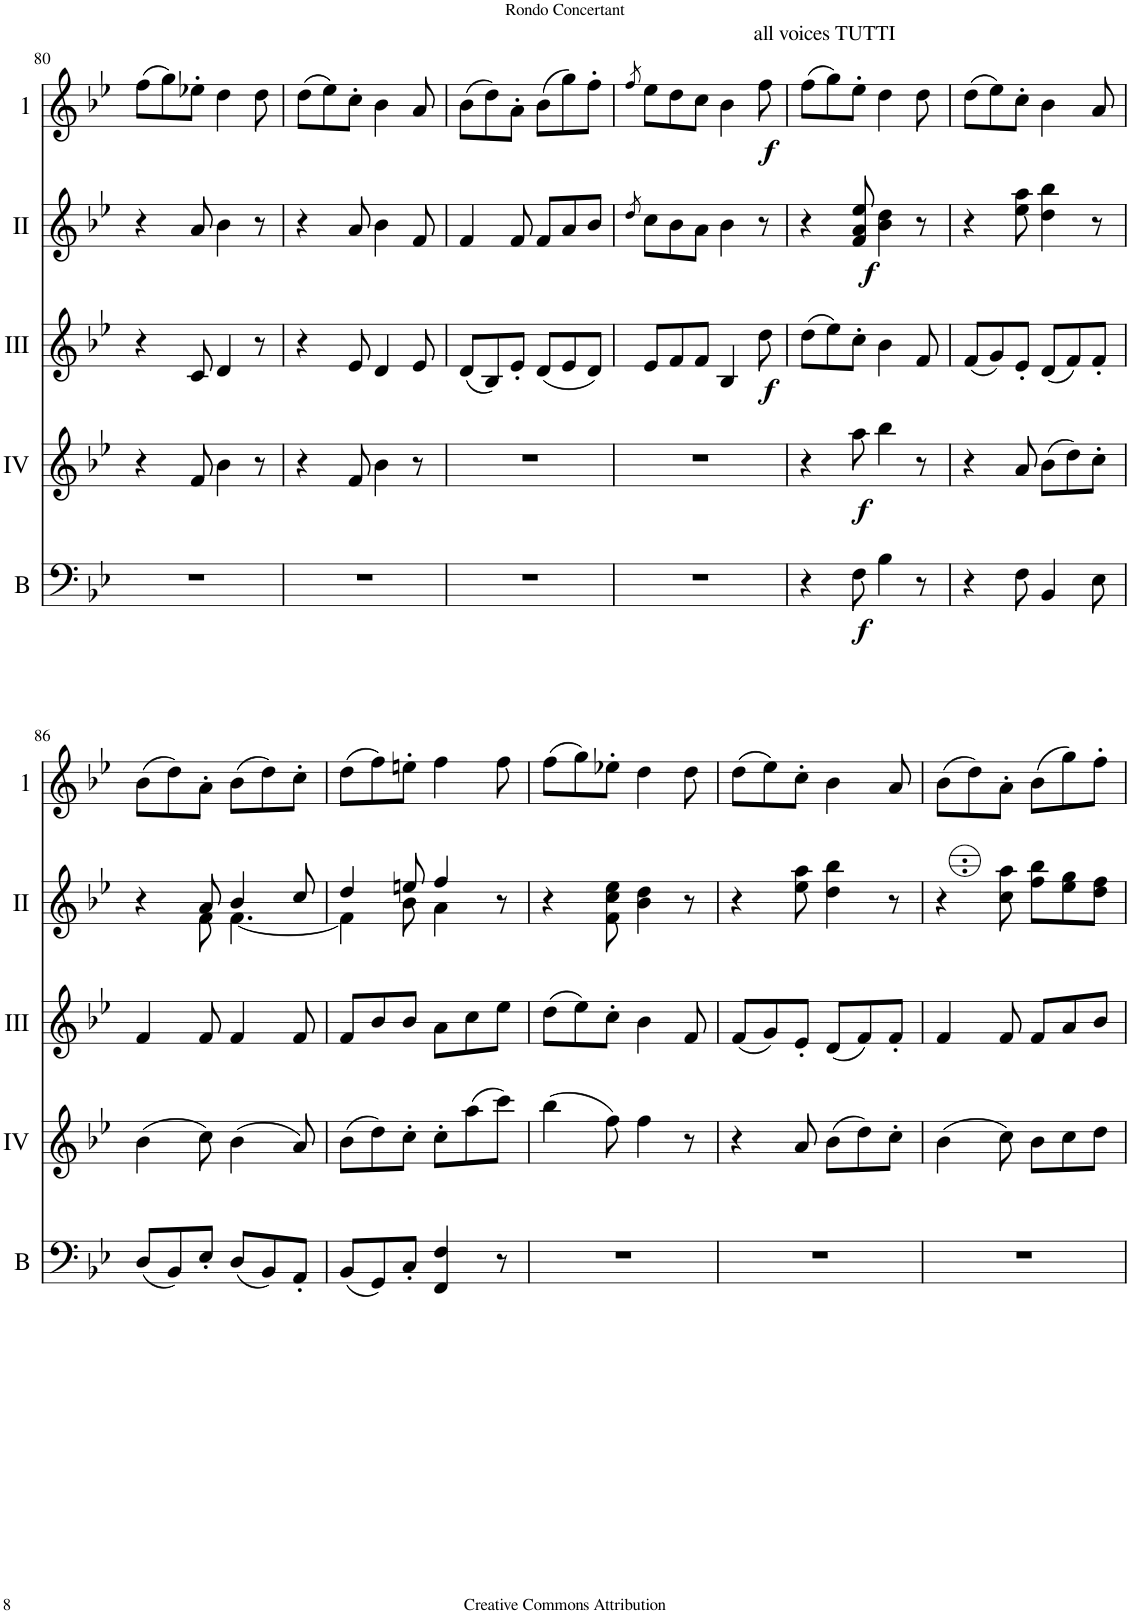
**kern	**dynam	**kern	**dynam	**kern	**dynam	**kern	**dynam	**kern	**dynam
*part5	*part5	*part4	*part4	*part3	*part3	*part2	*part2	*part1	*part1
*staff5	*staff5	*staff4	*staff4	*staff3	*staff3	*staff2	*staff2	*staff1	*staff1
*I"Basson	*	*I"Acc. 4	*	*I"Acc. 3	*	*I"Acc. 2	*	*I"Acc. 1	*
*I'B	*	*	*	*	*	*	*	*	*
!!LO:PB:g=z
*clefF4	*	*clefG2	*	*clefG2	*	*clefG2	*	*clefG2	*
*Trd7c12	*	*Trd7c12	*	*	*	*	*	*	*
*k[b-e-]	*	*k[b-e-]	*	*k[b-e-]	*	*k[b-e-]	*	*k[b-e-]	*
*M6/8	*	*M6/8	*	*M6/8	*	*M6/8	*	*M6/8	*
=80	=80	=80	=80	=80	=80	=80	=80	=80	=80
2.r	.	4r	.	4r	.	4r	.	(8ff\L	.
.	.	.	.	.	.	.	.	8gg\)	.
.	.	8f/	.	8c/	.	8a/	.	8ee-X'\J	.
.	.	4b-\	.	4d/	.	4b-\	.	4dd\	.
.	.	8r	.	8r	.	8r	.	8dd\	.
=81	=81	=81	=81	=81	=81	=81	=81	=81	=81
2.r	.	4r	.	4r	.	4r	.	(8dd\L	.
.	.	.	.	.	.	.	.	8ee-\)	.
.	.	8f/	.	8e-/	.	8a/	.	8cc'\J	.
.	.	4b-\	.	4d/	.	4b-\	.	4b-\	.
.	.	8r	.	8e-/	.	8f/	.	8a/	.
=82	=82	=82	=82	=82	=82	=82	=82	=82	=82
2.r	.	2.r	.	(8d/L	.	4f/	.	(8b-\L	.
.	.	.	.	8B-/)	.	.	.	8dd\)	.
.	.	.	.	8e-'/J	.	8f/	.	8a'\J	.
.	.	.	.	(8d/L	.	8f/L	.	(8b-\L	.
.	.	.	.	8e-/	.	8a/	.	8gg\)	.
.	.	.	.	8d/J)	.	8b-/J	.	8ff'\J	.
=83	=83	=83	=83	=83	=83	=83	=83	=83	=83
.	.	.	.	.	.	8qdd/	.	8qff/	.
2.r	.	2.r	.	8e-/L	.	8cc\L	.	8ee-\L	.
.	.	.	.	8f/	.	8b-\	.	8dd\	.
.	.	.	.	8f/J	.	8a\J	.	8cc\J	.
.	.	.	.	4B-/	.	4b-\	.	4b-\	.
!	!	!	!	!	!	!	!	!LO:TX:a:t=all voices TUTTI	!
!	!	!	!	!	!LO:DY:b	!	!	!	!LO:DY:b
.	.	.	.	8dd\	f	8r	.	8ff\	f
=84	=84	=84	=84	=84	=84	=84	=84	=84	=84
4r	.	4r	.	(8dd\L	.	4r	.	(8ff\L	.
.	.	.	.	8ee-\)	.	.	.	8gg\)	.
!	!LO:DY:b	!	!LO:DY:b	!	!	!	!LO:DY:b	!	!
8F\	f	8aa\	f	8cc'\J	.	8f/ 8a/ 8ee-/	f	8ee-'\J	.
4B-\	.	4bb-\	.	4b-\	.	4b-\ 4dd\	.	4dd\	.
8r	.	8r	.	8f/	.	8r	.	8dd\	.
=85	=85	=85	=85	=85	=85	=85	=85	=85	=85
4r	.	4r	.	(8f/L	.	4r	.	(8dd\L	.
.	.	.	.	8g/)	.	.	.	8ee-\)	.
8F\	.	8a/	.	8e-'/J	.	8ee-\ 8aa\	.	8cc'\J	.
4BB-/	.	(8b-\L	.	(8d/L	.	4dd\ 4bb-\	.	4b-\	.
.	.	8dd\)	.	8f/)	.	.	.	.	.
8E-\	.	8cc'\J	.	8f'/J	.	8r	.	8a/	.
!!LO:LB:g=z
=86	=86	=86	=86	=86	=86	=86	=86	=86	=86
*	*	*	*	*	*	*^	*	*	*
(8D/L	.	(4b-\	.	4f/	.	4r	4ryy	.	(8b-\L	.
8BB-/)	.	.	.	.	.	.	.	.	8dd\)	.
8E-'/J	.	8cc\)	.	8f/	.	8a/	8f\	.	8a'\J	.
(8D/L	.	(4b-\	.	4f/	.	4b-/	[4.f\	.	(8b-\L	.
8BB-/)	.	.	.	.	.	.	.	.	8dd\)	.
8AA'/J	.	8a/)	.	8f/	.	8cc/	.	.	8cc'\J	.
=87	=87	=87	=87	=87	=87	=87	=87	=87	=87	=87
(8BB-/L	.	(8b-\L	.	8f/L	.	4dd/	4f\]	.	(8dd\L	.
8GG/)	.	8dd\)	.	8b-/	.	.	.	.	8ff\)	.
8C'/J	.	8cc'\J	.	8b-/J	.	8een/	8b-\	.	8een'\J	.
4FF/ 4F/	.	8cc'\L	.	8a\L	.	4ff/	4a\	.	4ff\	.
.	.	(8aa\	.	8cc\	.	.	.	.	.	.
8r	.	8ccc\J)	.	8ee-\J	.	8r	8ryy	.	8ff\	.
*	*	*	*	*	*	*v	*v	*	*	*
=88	=88	=88	=88	=88	=88	=88	=88	=88	=88
2.r	.	(4bb-\	.	(8dd\L	.	4r	.	(8ff\L	.
.	.	.	.	8ee-\)	.	.	.	8gg\)	.
.	.	8ff\)	.	8cc'\J	.	8f\ 8cc\ 8ee-\	.	8ee-X'\J	.
.	.	4ff\	.	4b-\	.	4b-\ 4dd\	.	4dd\	.
.	.	8r	.	8f/	.	8r	.	8dd\	.
=89	=89	=89	=89	=89	=89	=89	=89	=89	=89
2.r	.	4r	.	(8f/L	.	4r	.	(8dd\L	.
.	.	.	.	8g/)	.	.	.	8ee-\)	.
.	.	8a/	.	8e-'/J	.	8ee-\ 8aa\	.	8cc'\J	.
.	.	(8b-\L	.	(8d/L	.	4dd\ 4bb-\	.	4b-\	.
.	.	8dd\)	.	8f/)	.	.	.	.	.
.	.	8cc'\J	.	8f'/J	.	8r	.	8a/	.
=90	=90	=90	=90	=90	=90	=90	=90	=90	=90
2.r	.	(4b-\	.	4f/	.	4r	.	(8b-\L	.
.	.	.	.	.	.	.	.	8dd\)	.
.	.	8cc\)	.	8f/	.	8cc\ 8aa\	.	8a'\J	.
.	.	8b-\L	.	8f/L	.	8ff\ 8bb-\L	.	(8b-\L	.
.	.	8cc\	.	8a/	.	8ee-\ 8gg\	.	8gg\)	.
.	.	8dd\J	.	8b-/J	.	8dd\ 8ff\J	.	8ff'\J	.
=	=	=	=	=	=	=	=	=	=
*-	*-	*-	*-	*-	*-	*-	*-	*-	*-
